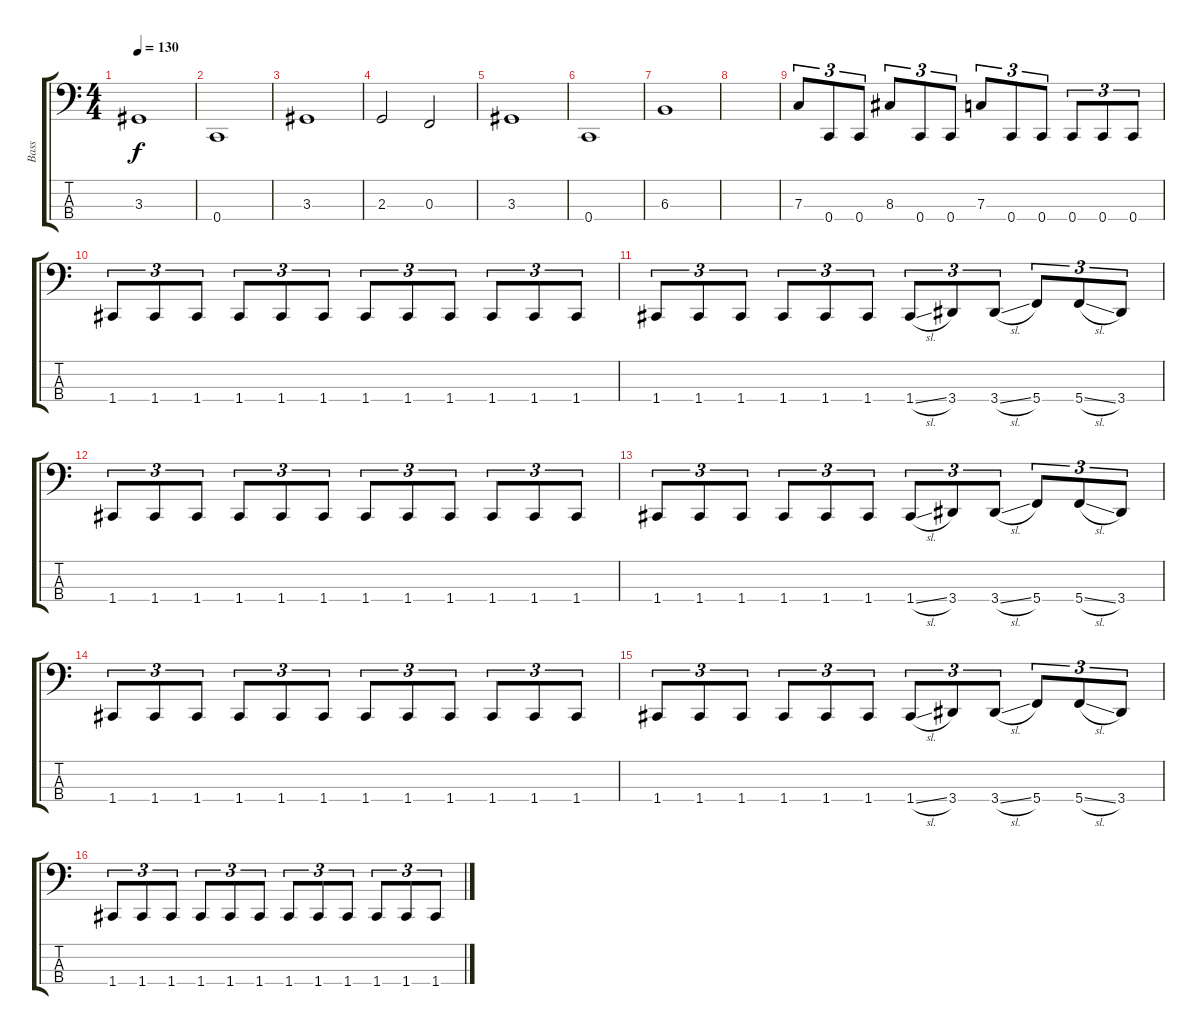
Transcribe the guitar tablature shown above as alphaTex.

\track ("Bass" "Bass") {instrument electricbasspick}
\staff {score tabs}
\tuning (Eb2 Bb1 F1 C1) {hide}
\ts (4 4)
\tempo 130
\clef f4
\ks c
3.3.1{dy f} |
0.4.1 |
3.3.1 |
2.3.2 0.3.2 |
3.3.1 |
0.4.1 |
6.3.1 |
|
7.3.8{tu (3 2)} 0.4.8{tu (3 2)} 0.4.8{tu (3 2)} 8.3.8{tu (3 2)} 0.4.8{tu (3 2)} 0.4.8{tu (3 2)} 7.3.8{tu (3 2)} 0.4.8{tu (3 2)} 0.4.8{tu (3 2)} 0.4.8{tu (3 2)} 0.4.8{tu (3 2)} 0.4.8{tu (3 2)} |
1.4.8{tu (3 2)} 1.4.8{tu (3 2)} 1.4.8{tu (3 2)} 1.4.8{tu (3 2)} 1.4.8{tu (3 2)} 1.4.8{tu (3 2)} 1.4.8{tu (3 2)} 1.4.8{tu (3 2)} 1.4.8{tu (3 2)} 1.4.8{tu (3 2)} 1.4.8{tu (3 2)} 1.4.8{tu (3 2)} |
1.4.8{tu (3 2)} 1.4.8{tu (3 2)} 1.4.8{tu (3 2)} 1.4.8{tu (3 2)} 1.4.8{tu (3 2)} 1.4.8{tu (3 2)} 1.4{sl}.8{tu (3 2)} 3.4.8{tu (3 2)} 3.4{sl}.8{tu (3 2)} 5.4.8{tu (3 2)} 5.4{sl}.8{tu (3 2)} 3.4.8{tu (3 2)} |
1.4.8{tu (3 2)} 1.4.8{tu (3 2)} 1.4.8{tu (3 2)} 1.4.8{tu (3 2)} 1.4.8{tu (3 2)} 1.4.8{tu (3 2)} 1.4.8{tu (3 2)} 1.4.8{tu (3 2)} 1.4.8{tu (3 2)} 1.4.8{tu (3 2)} 1.4.8{tu (3 2)} 1.4.8{tu (3 2)} |
1.4.8{tu (3 2)} 1.4.8{tu (3 2)} 1.4.8{tu (3 2)} 1.4.8{tu (3 2)} 1.4.8{tu (3 2)} 1.4.8{tu (3 2)} 1.4{sl}.8{tu (3 2)} 3.4.8{tu (3 2)} 3.4{sl}.8{tu (3 2)} 5.4.8{tu (3 2)} 5.4{sl}.8{tu (3 2)} 3.4.8{tu (3 2)} |
1.4.8{tu (3 2)} 1.4.8{tu (3 2)} 1.4.8{tu (3 2)} 1.4.8{tu (3 2)} 1.4.8{tu (3 2)} 1.4.8{tu (3 2)} 1.4.8{tu (3 2)} 1.4.8{tu (3 2)} 1.4.8{tu (3 2)} 1.4.8{tu (3 2)} 1.4.8{tu (3 2)} 1.4.8{tu (3 2)} |
1.4.8{tu (3 2)} 1.4.8{tu (3 2)} 1.4.8{tu (3 2)} 1.4.8{tu (3 2)} 1.4.8{tu (3 2)} 1.4.8{tu (3 2)} 1.4{sl}.8{tu (3 2)} 3.4.8{tu (3 2)} 3.4{sl}.8{tu (3 2)} 5.4.8{tu (3 2)} 5.4{sl}.8{tu (3 2)} 3.4.8{tu (3 2)} |
1.4.8{tu (3 2)} 1.4.8{tu (3 2)} 1.4.8{tu (3 2)} 1.4.8{tu (3 2)} 1.4.8{tu (3 2)} 1.4.8{tu (3 2)} 1.4.8{tu (3 2)} 1.4.8{tu (3 2)} 1.4.8{tu (3 2)} 1.4.8{tu (3 2)} 1.4.8{tu (3 2)} 1.4.8{tu (3 2)}
